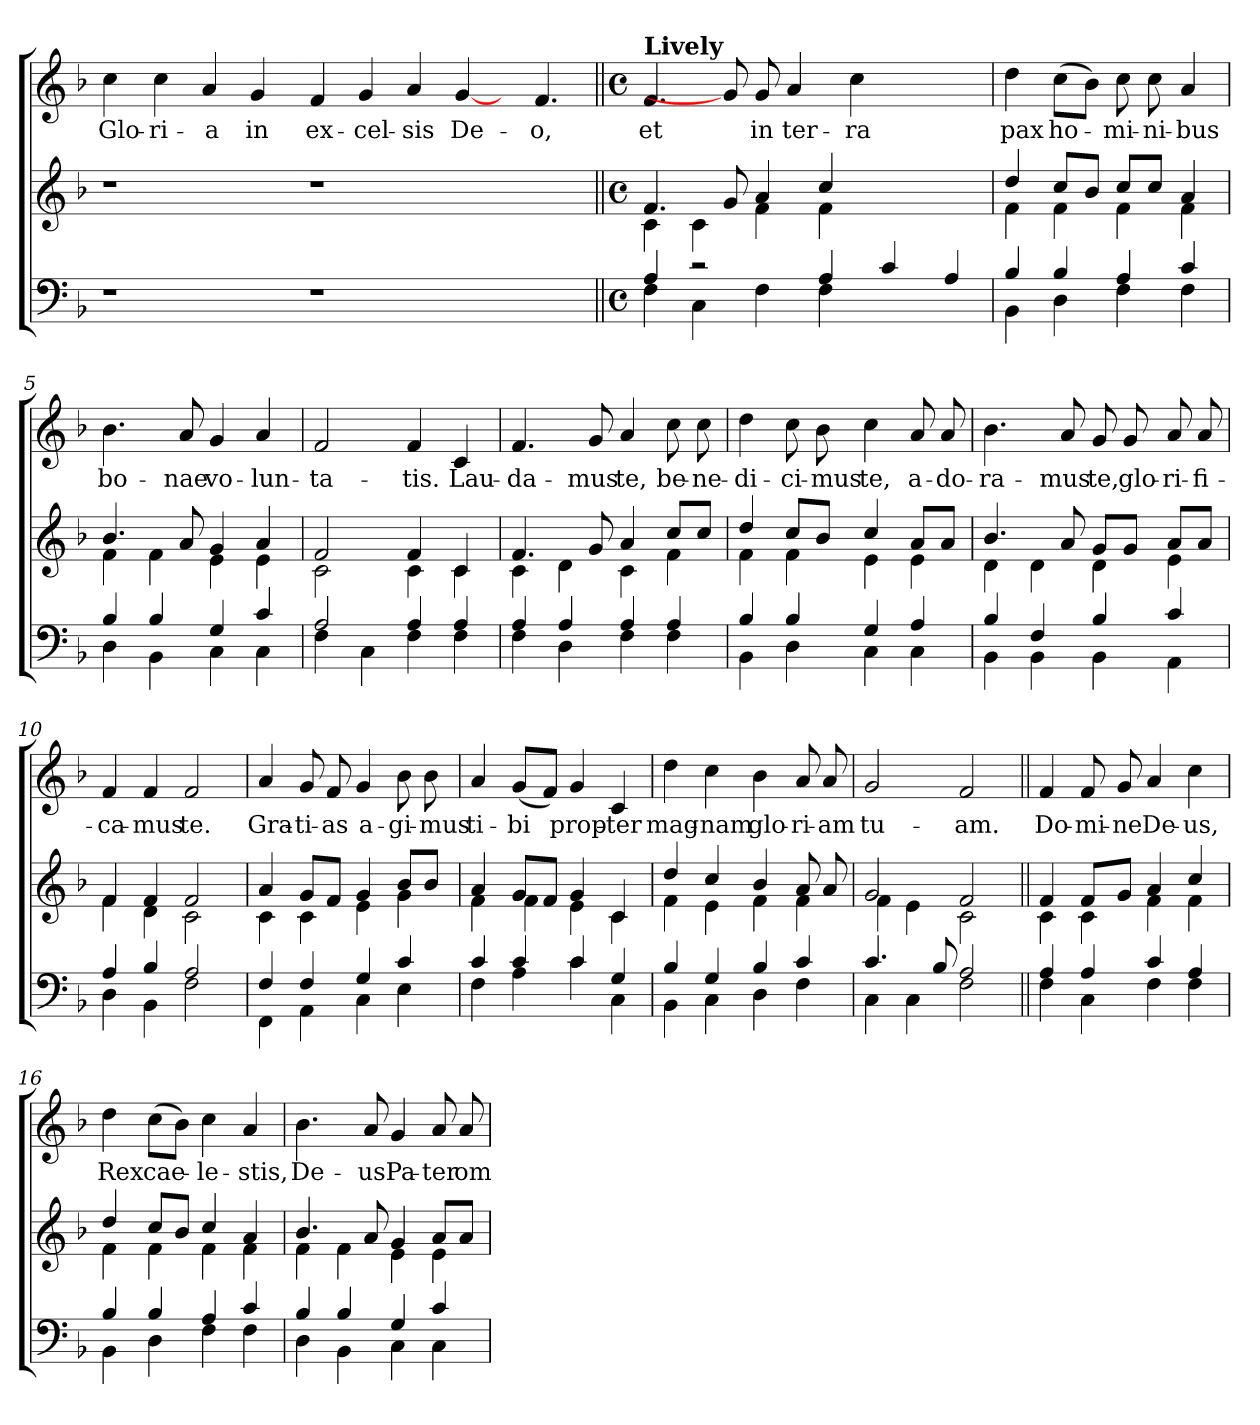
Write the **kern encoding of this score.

**kern	**kern	**kern	**text
*part2	*part2	*part1	*part1
*staff3	*staff2	*staff1	*staff1
*clefF4	*clefG2	*clefG2	*
*k[b-]	*k[b-]	*k[b-]	*
*F:	*F:	*F:	*
=1	=1	=1	=1
!	!	!	!LO:LY:b
1r	1r	4cc	Glo-
!	!	!	!LO:LY:b
.	.	4cc	-ri-
!	!	!	!LO:LY:b
.	.	4a	-a
!	!	!	!LO:LY:b
.	.	4g	in
=2-	=2-	=2-	=2-
!	!	!	!LO:LY:b
1r	1r	4f	ex-
!	!	!	!LO:LY:b
.	.	4g	-cel-
!	!	!	!LO:LY:b
.	.	4a	-sis
!	!	!	!LO:LY:b
.	.	[4g	De-
2ryy	2ryy	8ryy	.
!	!	!	!LO:LY:b
.	.	4.f	-o,
=3||	=3||	=3||	=3||
*M4/4	*M4/4	*M4/4	*
*met(c)	*met(c)	*met(c)	*
*^	*^	*	*
!	!	!	!	!LO:TX:a:B:t=Lively	!
!	!	!	!	!	!LO:LY:b
4A/	4F\	4.f/	4c\	4.f/	et
2r	4C\	.	4c\	.	.
.	.	8g/	.	8g]	.
!	!	!	!	!	!LO:LY:b
.	4F\	4a/	4f\	8g/	in
!	!	!	!	!	!LO:LY:b
.	.	.	.	4a/	ter-
4A/	4F\	4cc/	4f\	.	.
!	!	!	!	!	!LO:LY:b
.	.	.	.	4cc\	-ra
4c/	2ryy	2ryy	2ryy	.	.
.	.	.	.	4.ryy	.
4A/	.	.	.	.	.
=4	=4	=4	=4	=4	=4
!	!	!	!	!	!LO:LY:b
4B-/	4BB-\	4dd/	4f\	4dd\	pax
!	!	!	!	!	!LO:LY:b
4B-/	4D\	8cc/L	4f\	(>8cc\L	ho-
.	.	8b-/J	.	8b-\J)	.
!	!	!	!	!	!LO:LY:b
4A/	4F\	8cc/L	4f\	8cc\	-mi-
!	!	!	!	!	!LO:LY:b
.	.	8cc/J	.	8cc\	-ni-
!	!	!	!	!	!LO:LY:b
4c/	4F\	4a/	4f\	4a/	-bus
!!LO:LB:g=z
=5	=5	=5	=5	=5	=5
!	!	!	!	!	!LO:LY:b
4B-/	4D\	4.b-/	4f\	4.b-\	bo-
4B-/	4BB-\	.	4f\	.	.
!	!	!	!	!	!LO:LY:b
.	.	8a/	.	8a/	-nae
!	!	!	!	!	!LO:LY:b
4G/	4C\	4g/	4e\	4g/	vo-
!	!	!	!	!	!LO:LY:b
4c/	4C\	4a/	4e\	4a/	-lun-
=6	=6	=6	=6	=6	=6
!	!	!	!	!	!LO:LY:b
2A/	4F\	2f/	2c\	2f/	-ta-
.	4C\	.	.	.	.
!	!	!	!	!	!LO:LY:b
4A/	4F\	4f/	4c\	4f/	-tis.
!	!	!	!	!	!LO:LY:b
4A/	4F\	4c/	4c\	4c/	Lau-
=7	=7	=7	=7	=7	=7
!	!	!	!	!	!LO:LY:b
4A/	4F\	4.f/	4c\	4.f/	-da-
4A/	4D\	.	4d\	.	.
!	!	!	!	!	!LO:LY:b
.	.	8g/	.	8g/	-mus
!	!	!	!	!	!LO:LY:b
4A/	4F\	4a/	4c\	4a/	te,
!	!	!	!	!	!LO:LY:b
4A/	4F\	8cc/L	4f\	8cc\	be-
!	!	!	!	!	!LO:LY:b
.	.	8cc/J	.	8cc\	-ne-
=8	=8	=8	=8	=8	=8
!	!	!	!	!	!LO:LY:b
4B-/	4BB-\	4dd/	4f\	4dd\	-di-
!	!	!	!	!	!LO:LY:b
4B-/	4D\	8cc/L	4f\	8cc\	-ci-
!	!	!	!	!	!LO:LY:b
.	.	8b-/J	.	8b-\	-mus
!	!	!	!	!	!LO:LY:b
4G/	4C\	4cc/	4e\	4cc\	te,
!	!	!	!	!	!LO:LY:b
4A/	4C\	8a/L	4e\	8a/	a-
!	!	!	!	!	!LO:LY:b
.	.	8a/J	.	8a/	-do-
!!LO:LB:g=z
=9	=9	=9	=9	=9	=9
!	!	!	!	!	!LO:LY:b
4B-/	4BB-\	4.b-/	4d\	4.b-\	-ra-
4F/	4BB-\	.	4d\	.	.
!	!	!	!	!	!LO:LY:b
.	.	8a/	.	8a/	-mus
!	!	!	!	!	!LO:LY:b
4B-/	4BB-\	8g/L	4d\	8g/	te,
!	!	!	!	!	!LO:LY:b
.	.	8g/J	.	8g/	glo-
!	!	!	!	!	!LO:LY:b
4c/	4AA\	8a/L	4e\	8a/	-ri-
!	!	!	!	!	!LO:LY:b
.	.	8a/J	.	8a/	-fi-
=10	=10	=10	=10	=10	=10
!	!	!	!	!	!LO:LY:b
4A/	4D\	4f/	4f\	4f/	-ca-
!	!	!	!	!	!LO:LY:b
4B-/	4BB-\	4f/	4d\	4f/	-mus
!	!	!	!	!	!LO:LY:b
2A/	2F\	2f/	2c\	2f/	te.
=11	=11	=11	=11	=11	=11
!	!	!	!	!	!LO:LY:b
4F/	4FF\	4a/	4c\	4a/	Gra-
!	!	!	!	!	!LO:LY:b
4F/	4AA\	8g/L	4c\	8g/	-ti-
!	!	!	!	!	!LO:LY:b
.	.	8f/J	.	8f/	-as
!	!	!	!	!	!LO:LY:b
4G/	4C\	4g/	4e\	4g/	a-
!	!	!	!	!	!LO:LY:b
4c/	4E\	8b-/L	4g\	8b-\	-gi-
!	!	!	!	!	!LO:LY:b
.	.	8b-/J	.	8b-\	-mus
=12	=12	=12	=12	=12	=12
!	!	!	!	!	!LO:LY:b
4c/	4F\	4a/	4f\	4a/	ti-
!	!	!	!	!	!LO:LY:b
4c/	4A\	8g/L	4f\	(<8g/L	-bi
.	.	8f/J	.	8f/J)	.
!	!	!	!	!	!LO:LY:b
4c/	4c\	4g/	4e\	4g/	prop-
!	!	!	!	!	!LO:LY:b
4G/	4C\	4c/	4c\	4c/	-ter
!!LO:LB:g=z
=13	=13	=13	=13	=13	=13
!	!	!	!	!	!LO:LY:b
4B-/	4BB-\	4dd/	4f\	4dd\	mag-
!	!	!	!	!	!LO:LY:b
4G/	4C\	4cc/	4e\	4cc\	-nam
!	!	!	!	!	!LO:LY:b
4B-/	4D\	4b-/	4f\	4b-\	glo-
!	!	!	!	!	!LO:LY:b
4c/	4F\	8a/	4f\	8a/	-ri-
!	!	!	!	!	!LO:LY:b
.	.	8a/	.	8a/	-am
=14	=14	=14	=14	=14	=14
!	!	!	!	!	!LO:LY:b
4.c/	4C\	2g/	4f\	2g/	tu-
.	4C\	.	4e\	.	.
8B-/	.	.	.	.	.
!	!	!	!	!	!LO:LY:b
2A/	2F\	2f/	2c\	2f/	-am.
=15||	=15||	=15||	=15||	=15||	=15||
!	!	!	!	!	!LO:LY:b
4A/	4F\	4f/	4c\	4f/	Do-
!	!	!	!	!	!LO:LY:b
4A/	4C\	8f/L	4c\	8f/	-mi-
!	!	!	!	!	!LO:LY:b
.	.	8g/J	.	8g/	-ne
!	!	!	!	!	!LO:LY:b
4c/	4F\	4a/	4f\	4a/	De-
!	!	!	!	!	!LO:LY:b
4A/	4F\	4cc/	4f\	4cc\	-us,
=16	=16	=16	=16	=16	=16
!	!	!	!	!	!LO:LY:b
4B-/	4BB-\	4dd/	4f\	4dd\	Rex
!	!	!	!	!	!LO:LY:b
4B-/	4D\	8cc/L	4f\	(>8cc\L	cae-
.	.	8b-/J	.	8b-\J)	.
!	!	!	!	!	!LO:LY:b
4A/	4F\	4cc/	4f\	4cc\	-le-
!	!	!	!	!	!LO:LY:b
4c/	4F\	4a/	4f\	4a/	-stis,
!!LO:PB:g=z
=17	=17	=17	=17	=17	=17
!	!	!	!	!	!LO:LY:b
4B-/	4D\	4.b-/	4f\	4.b-\	De-
4B-/	4BB-\	.	4f\	.	.
!	!	!	!	!	!LO:LY:b
.	.	8a/	.	8a/	-us
!	!	!	!	!	!LO:LY:b
4G/	4C\	4g/	4e\	4g/	Pa-
!	!	!	!	!	!LO:LY:b
4c/	4C\	8a/L	4e\	8a/	-ter
!	!	!	!	!	!LO:LY:b
.	.	8a/J	.	8a/	om-
*v	*v	*	*	*	*
*	*v	*v	*	*
=	=	=	=
*-	*-	*-	*-
